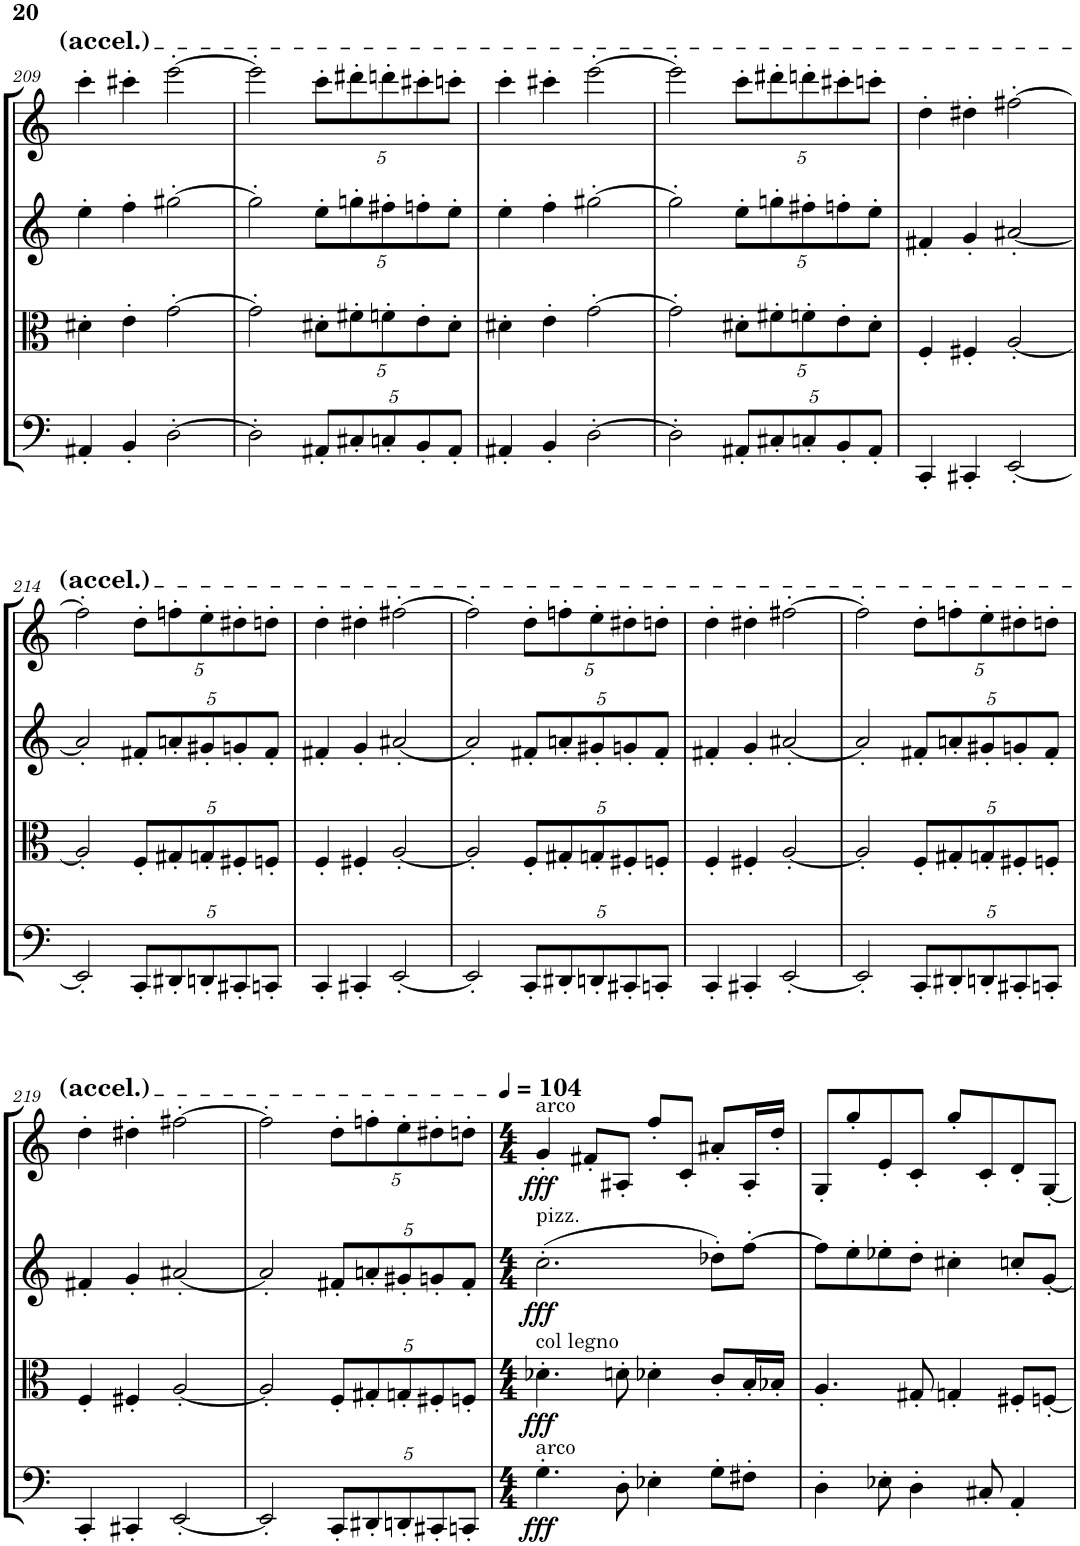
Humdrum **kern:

**kern	**dynam	**kern	**dynam	**kern	**dynam	**kern	**dynam
*part4	*part4	*part3	*part3	*part2	*part2	*part1	*part1
*staff4	*staff4	*staff3	*staff3	*staff2	*staff2	*staff1	*staff1
*I"Violoncello	*	*I"Viola	*	*I"Violin II	*	*I"Violin I	*
*I'Vc	*	*I'Vla	*	*I'Vln	*	*I'Vln	*
!!LO:PB:g=z
*clefF4	*	*clefC3	*	*clefG2	*	*clefG2	*
*k[]	*	*k[]	*	*k[]	*	*k[]	*
*M4/4	*	*M4/4	*	*M4/4	*	*M4/4	*
=209	=209	=209	=209	=209	=209	=209	=209
4AA#X'/	.	4d#X'\	.	4ee'\	.	4ccc'\	.
4BB'/	.	4e'\	.	4ff'\	.	4ccc#X'\	.
[2D'\	.	[2g'\	.	[2gg#X'\	.	[2eee'\	.
=210	=210	=210	=210	=210	=210	=210	=210
2D'\]	.	2g'\]	.	2gg#'\]	.	2eee'\]	.
*Xbrackettup	*	*Xbrackettup	*	*Xbrackettup	*	*Xbrackettup	*
10AA#X'/L	.	10d#X'\L	.	10ee'\L	.	10ccc'\L	.
10C#X'/	.	10f#X'\	.	10ggn'\	.	10ddd#X'\	.
10Cn'/	.	10fn'\	.	10ff#X'\	.	10dddn'\	.
10BB'/	.	10e'\	.	10ffn'\	.	10ccc#X'\	.
10AA#'/J	.	10d#'\J	.	10ee'\J	.	10cccn'\J	.
=211	=211	=211	=211	=211	=211	=211	=211
4AA#X'/	.	4d#X'\	.	4ee'\	.	4ccc'\	.
4BB'/	.	4e'\	.	4ff'\	.	4ccc#X'\	.
[2D'\	.	[2g'\	.	[2gg#X'\	.	[2eee'\	.
=212	=212	=212	=212	=212	=212	=212	=212
2D'\]	.	2g'\]	.	2gg#'\]	.	2eee'\]	.
10AA#X'/L	.	10d#X'\L	.	10ee'\L	.	10ccc'\L	.
10C#X'/	.	10f#X'\	.	10ggn'\	.	10ddd#X'\	.
10Cn'/	.	10fn'\	.	10ff#X'\	.	10dddn'\	.
10BB'/	.	10e'\	.	10ffn'\	.	10ccc#X'\	.
10AA#'/J	.	10d#'\J	.	10ee'\J	.	10cccn'\J	.
=213	=213	=213	=213	=213	=213	=213	=213
4CC'/	.	4F'/	.	4f#X'/	.	4dd'\	.
4CC#X'/	.	4F#X'/	.	4g'/	.	4dd#X'\	.
[2EE'/	.	[2A'/	.	[2a#X'/	.	[2ff#X'\	.
!!LO:LB:g=z
=214	=214	=214	=214	=214	=214	=214	=214
2EE'/]	.	2A'/]	.	2a#'/]	.	2ff#'\]	.
10CC'/L	.	10F'/L	.	10f#X'/L	.	10dd'\L	.
10DD#X'/	.	10G#X'/	.	10an'/	.	10ffn'\	.
10DDn'/	.	10Gn'/	.	10g#X'/	.	10ee'\	.
10CC#X'/	.	10F#X'/	.	10gn'/	.	10dd#X'\	.
10CCn'/J	.	10Fn'/J	.	10f#'/J	.	10ddn'\J	.
=215	=215	=215	=215	=215	=215	=215	=215
4CC'/	.	4F'/	.	4f#X'/	.	4dd'\	.
4CC#X'/	.	4F#X'/	.	4g'/	.	4dd#X'\	.
[2EE'/	.	[2A'/	.	[2a#X'/	.	[2ff#X'\	.
=216	=216	=216	=216	=216	=216	=216	=216
2EE'/]	.	2A'/]	.	2a#'/]	.	2ff#'\]	.
10CC'/L	.	10F'/L	.	10f#X'/L	.	10dd'\L	.
10DD#X'/	.	10G#X'/	.	10an'/	.	10ffn'\	.
10DDn'/	.	10Gn'/	.	10g#X'/	.	10ee'\	.
10CC#X'/	.	10F#X'/	.	10gn'/	.	10dd#X'\	.
10CCn'/J	.	10Fn'/J	.	10f#'/J	.	10ddn'\J	.
=217	=217	=217	=217	=217	=217	=217	=217
4CC'/	.	4F'/	.	4f#X'/	.	4dd'\	.
4CC#X'/	.	4F#X'/	.	4g'/	.	4dd#X'\	.
[2EE'/	.	[2A'/	.	[2a#X'/	.	[2ff#X'\	.
=218	=218	=218	=218	=218	=218	=218	=218
2EE'/]	.	2A'/]	.	2a#'/]	.	2ff#'\]	.
10CC'/L	.	10F'/L	.	10f#X'/L	.	10dd'\L	.
10DD#X'/	.	10G#X'/	.	10an'/	.	10ffn'\	.
10DDn'/	.	10Gn'/	.	10g#X'/	.	10ee'\	.
10CC#X'/	.	10F#X'/	.	10gn'/	.	10dd#X'\	.
10CCn'/J	.	10Fn'/J	.	10f#'/J	.	10ddn'\J	.
!!LO:LB:g=z
=219	=219	=219	=219	=219	=219	=219	=219
4CC'/	.	4F'/	.	4f#X'/	.	4dd'\	.
4CC#X'/	.	4F#X'/	.	4g'/	.	4dd#X'\	.
[2EE'/	.	[2A'/	.	[2a#X'/	.	[2ff#X'\	.
=220	=220	=220	=220	=220	=220	=220	=220
2EE'/]	.	2A'/]	.	2a#'/]	.	2ff#'\]	.
10CC'/L	.	10F'/L	.	10f#X'/L	.	10dd'\L	.
10DD#X'/	.	10G#X'/	.	10an'/	.	10ffn'\	.
10DDn'/	.	10Gn'/	.	10g#X'/	.	10ee'\	.
10CC#X'/	.	10F#X'/	.	10gn'/	.	10dd#X'\	.
10CCn'/J	.	10Fn'/J	.	10f#'/J	.	10ddn'\J	.
=221	=221	=221	=221	=221	=221	=221	=221
*M4/4	*	*M4/4	*	*M4/4	*	*M4/4	*
*	*	*	*	*	*	*MM104	*
!	!	!	!	!	!	!LO:TX:a:t=arco	!
!	!	!	!	!LO:TX:a:t=pizz.	!	!	!
!	!	!LO:TX:a:t=col legno	!	!	!	!	!
!LO:TX:a:t=arco	!	!	!	!	!	!	!
!	!LO:DY:b	!	!LO:DY:b	!	!LO:DY:b	!	!LO:DY:b
4.G'\	fff	4.d-X'\	fff	(2.cc'\	fff	4g'/	fff
.	.	.	.	.	.	8f#X'/L	.
8D'\	.	8dn'\	.	.	.	8A#X'/J	.
4E-X'\	.	4d-X'\	.	.	.	8ff'/L	.
.	.	.	.	.	.	8c'/J	.
8G'\L	.	8c'/L	.	8dd-X'\L)	.	8a#X'/L	.
8F#X'\J	.	16B'/L	.	[8ff'\J	.	16A#'/L	.
.	.	16B-X'/JJ	.	.	.	16dd'/JJ	.
=222	=222	=222	=222	=222	=222	=222	=222
4D'\	.	4.A'/	.	8ff\L]	.	8G'/L	.
.	.	.	.	8ee'\	.	8gg'/	.
8E-X'\	.	.	.	8ee-X'\	.	8e'/	.
4D'\	.	8G#X'/	.	8dd'\J	.	8c'/J	.
.	.	4Gn'/	.	4cc#X'\	.	8gg'/L	.
8C#X'/	.	.	.	.	.	8c'/	.
4AA'/	.	8F#X'/L	.	8ccn'/L	.	8d'/	.
.	.	[8Fn'/J	.	[8g'/J	.	[8G'/J	.
=	=	=	=	=	=	=	=
*-	*-	*-	*-	*-	*-	*-	*-
